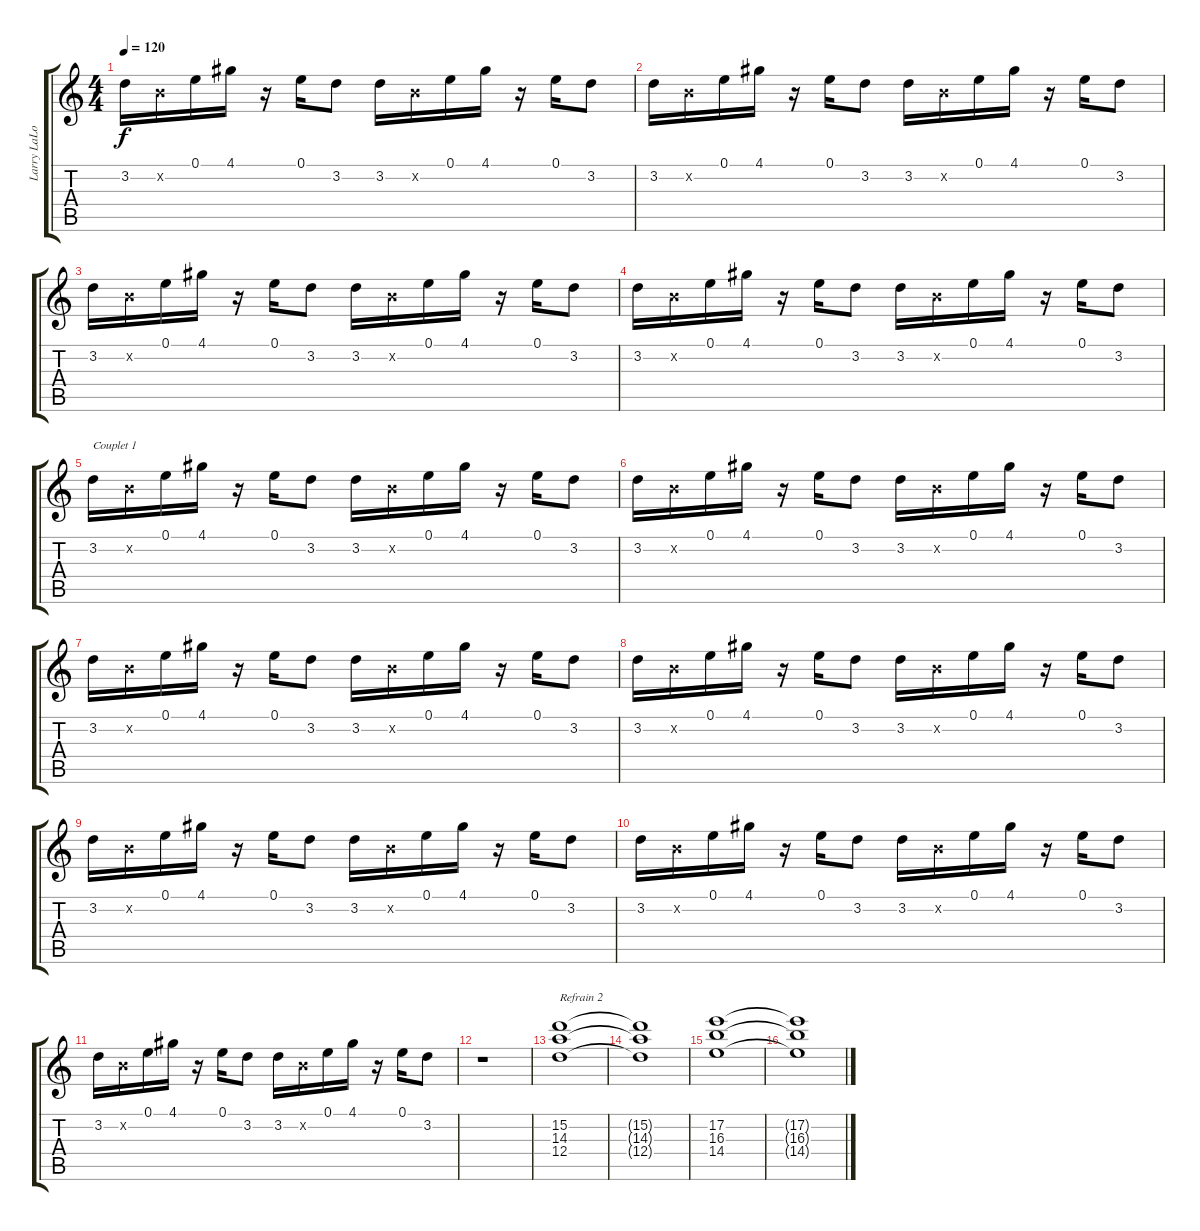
\track ("Larry LaLonde" "Larry LaLo") {instrument distortionguitar}
\staff {score tabs}
\tuning (E4 B3 G3 D3 A2 D2) {hide}
\ts (4 4)
\tempo 120
\clef g2
\ks c
3.2.16{dy f} 0.2{x}.16 0.1.16 4.1.16 r.16 0.1.16 3.2.8 3.2.16 0.2{x}.16 0.1.16 4.1.16 r.16 0.1.16 3.2.8 |
3.2.16 0.2{x}.16 0.1.16 4.1.16 r.16 0.1.16 3.2.8 3.2.16 0.2{x}.16 0.1.16 4.1.16 r.16 0.1.16 3.2.8 |
3.2.16 0.2{x}.16 0.1.16 4.1.16 r.16 0.1.16 3.2.8 3.2.16 0.2{x}.16 0.1.16 4.1.16 r.16 0.1.16 3.2.8 |
3.2.16 0.2{x}.16 0.1.16 4.1.16 r.16 0.1.16 3.2.8 3.2.16 0.2{x}.16 0.1.16 4.1.16 r.16 0.1.16 3.2.8 |
3.2.16{txt "Couplet 1"} 0.2{x}.16 0.1.16 4.1.16 r.16 0.1.16 3.2.8 3.2.16 0.2{x}.16 0.1.16 4.1.16 r.16 0.1.16 3.2.8 |
3.2.16 0.2{x}.16 0.1.16 4.1.16 r.16 0.1.16 3.2.8 3.2.16 0.2{x}.16 0.1.16 4.1.16 r.16 0.1.16 3.2.8 |
3.2.16 0.2{x}.16 0.1.16 4.1.16 r.16 0.1.16 3.2.8 3.2.16 0.2{x}.16 0.1.16 4.1.16 r.16 0.1.16 3.2.8 |
3.2.16 0.2{x}.16 0.1.16 4.1.16 r.16 0.1.16 3.2.8 3.2.16 0.2{x}.16 0.1.16 4.1.16 r.16 0.1.16 3.2.8 |
3.2.16 0.2{x}.16 0.1.16 4.1.16 r.16 0.1.16 3.2.8 3.2.16 0.2{x}.16 0.1.16 4.1.16 r.16 0.1.16 3.2.8 |
3.2.16 0.2{x}.16 0.1.16 4.1.16 r.16 0.1.16 3.2.8 3.2.16 0.2{x}.16 0.1.16 4.1.16 r.16 0.1.16 3.2.8 |
3.2.16 0.2{x}.16 0.1.16 4.1.16 r.16 0.1.16 3.2.8 3.2.16 0.2{x}.16 0.1.16 4.1.16 r.16 0.1.16 3.2.8 |
r.1 |
(15.2 14.3 12.4).1{txt "Refrain 2"} |
(15.2{t} 14.3{t} 12.4{t}).1 |
(17.2 16.3 14.4).1 |
(17.2{t} 16.3{t} 14.4{t}).1
